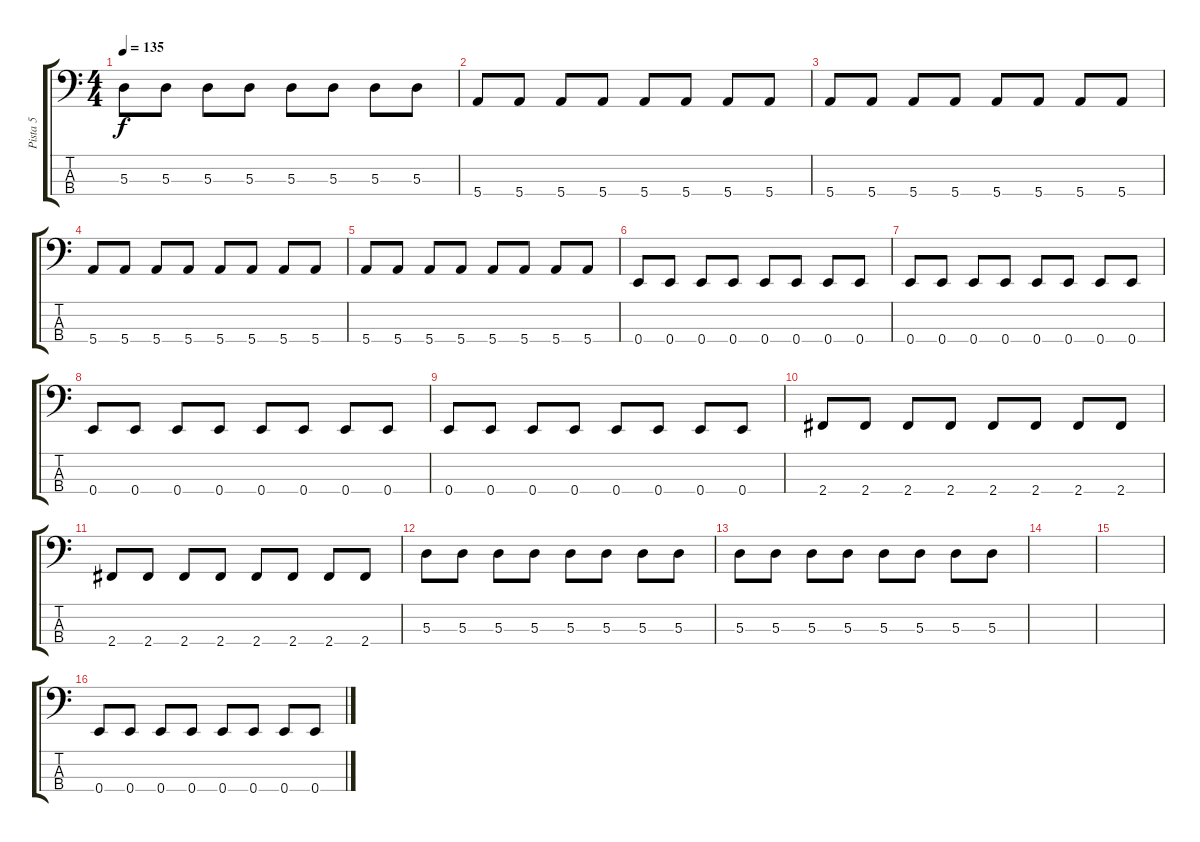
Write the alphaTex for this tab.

\track ("Pista 5" "Pista 5") {instrument electricbasspick}
\staff {score tabs}
\tuning (G2 D2 A1 E1) {hide}
\ts (4 4)
\tempo 135
\clef f4
\ks c
5.3.8{dy f} 5.3.8 5.3.8 5.3.8 5.3.8 5.3.8 5.3.8 5.3.8 |
5.4.8 5.4.8 5.4.8 5.4.8 5.4.8 5.4.8 5.4.8 5.4.8 |
5.4.8 5.4.8 5.4.8 5.4.8 5.4.8 5.4.8 5.4.8 5.4.8 |
5.4.8 5.4.8 5.4.8 5.4.8 5.4.8 5.4.8 5.4.8 5.4.8 |
5.4.8 5.4.8 5.4.8 5.4.8 5.4.8 5.4.8 5.4.8 5.4.8 |
0.4.8 0.4.8 0.4.8 0.4.8 0.4.8 0.4.8 0.4.8 0.4.8 |
0.4.8 0.4.8 0.4.8 0.4.8 0.4.8 0.4.8 0.4.8 0.4.8 |
0.4.8 0.4.8 0.4.8 0.4.8 0.4.8 0.4.8 0.4.8 0.4.8 |
0.4.8 0.4.8 0.4.8 0.4.8 0.4.8 0.4.8 0.4.8 0.4.8 |
2.4.8 2.4.8 2.4.8 2.4.8 2.4.8 2.4.8 2.4.8 2.4.8 |
2.4.8 2.4.8 2.4.8 2.4.8 2.4.8 2.4.8 2.4.8 2.4.8 |
5.3.8 5.3.8 5.3.8 5.3.8 5.3.8 5.3.8 5.3.8 5.3.8 |
5.3.8 5.3.8 5.3.8 5.3.8 5.3.8 5.3.8 5.3.8 5.3.8 |
|
|
0.4.8 0.4.8 0.4.8 0.4.8 0.4.8 0.4.8 0.4.8 0.4.8
